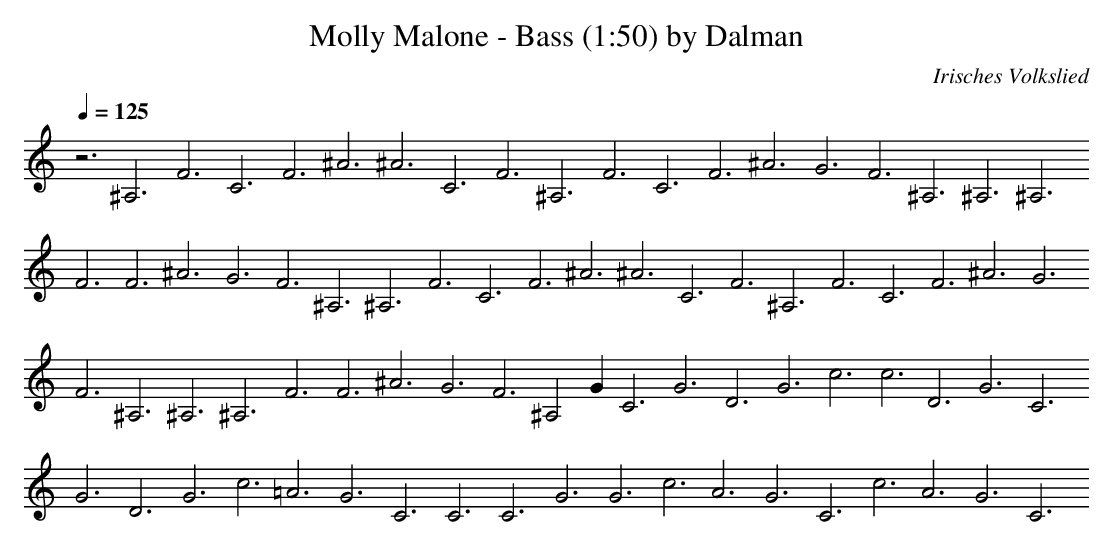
X:1
T:Molly Malone - Bass (1:50) by Dalman
C:Irisches Volkslied
L:1/4
Q:125
K:C
z3 ^A,3 F3 C3 F3 ^A3 ^A3 C3 F3 ^A,3 F3 C3 F3 ^A3 G3 F3 ^A,3 ^A,3 ^A,3
F3 F3 ^A3 G3 F3 ^A,3 ^A,3 F3 C3 F3 ^A3 ^A3 C3 F3 ^A,3 F3 C3 F3 ^A3 G3
F3 ^A,3 ^A,3 ^A,3 F3 F3 ^A3 G3 F3 ^A,2 G C3 G3 D3 G3 c3 c3 D3 G3 C3
G3 D3 G3 c3 =A3 G3 C3 C3 C3 G3 G3 c3 A3 G3 C3 c3 A3 G3 C3
